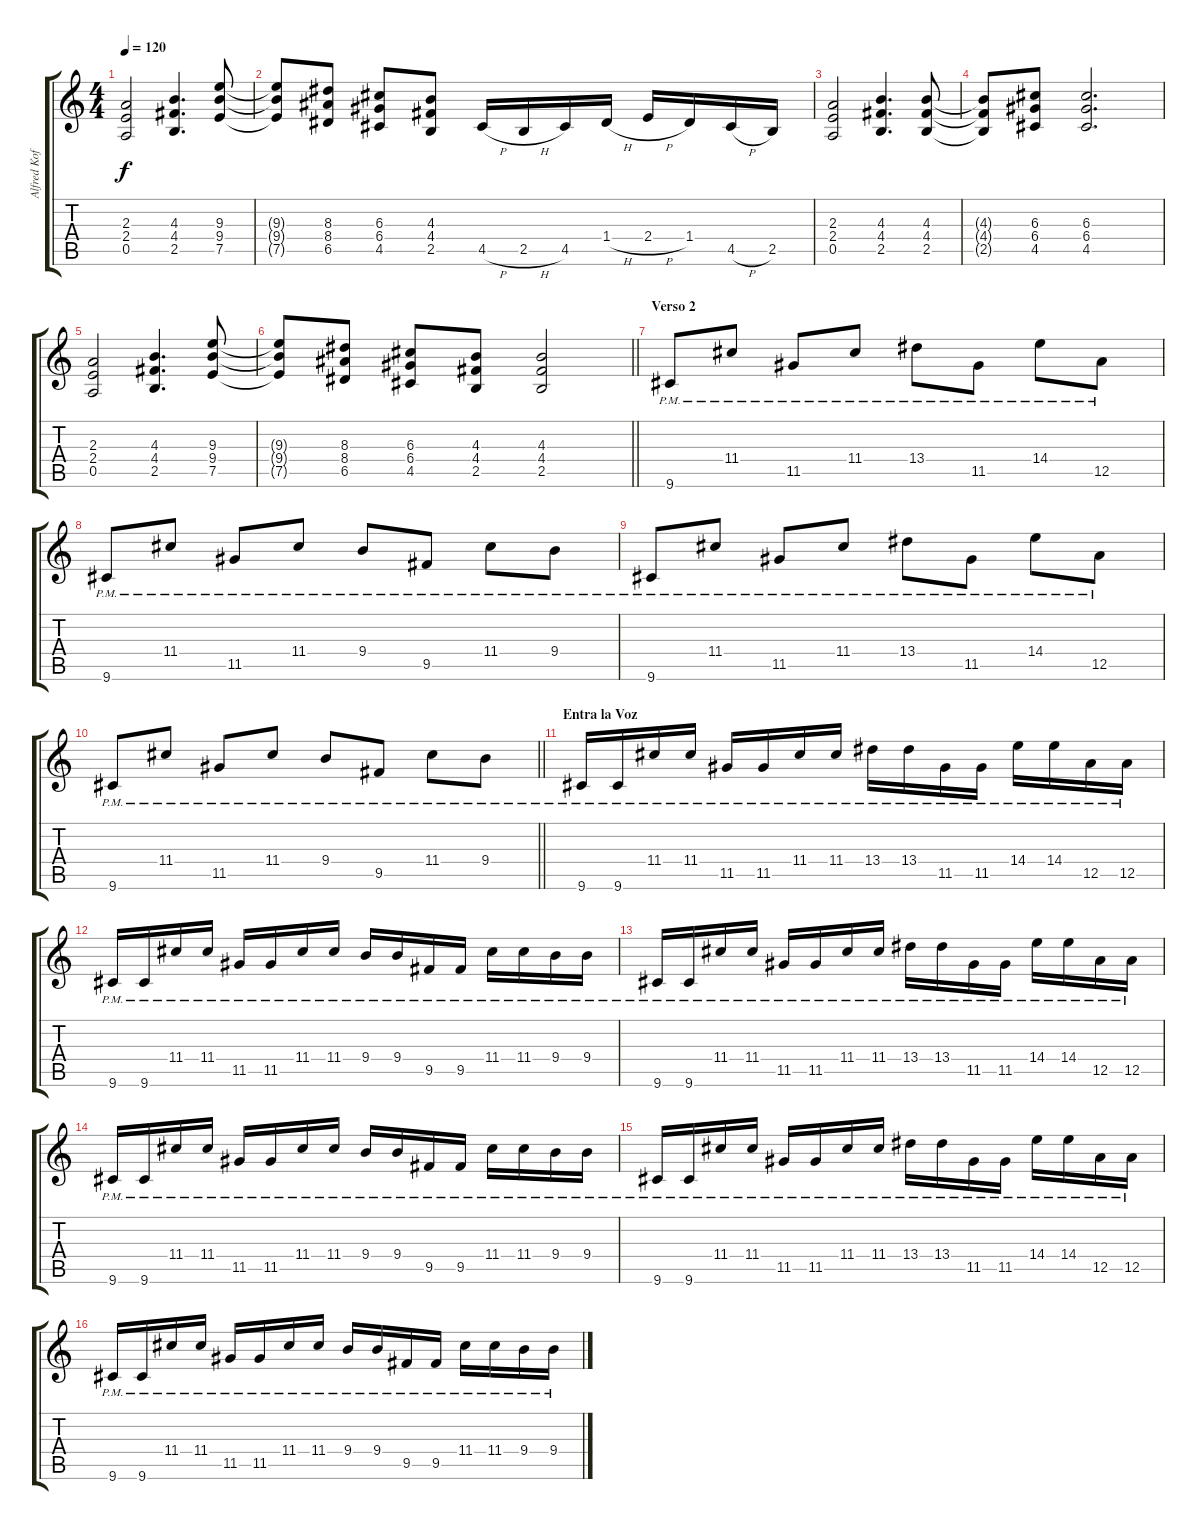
\track ("Alfred Koffler" "Alfred Kof") {instrument distortionguitar}
\staff {score tabs}
\tuning (E4 B3 G3 D3 A2 E2) {hide}
\ts (4 4)
\tempo 120
\clef g2
\ks c
(2.3 2.4 0.5).2{dy f} (4.3 4.4 2.5).4{d} (9.3 9.4 7.5).8 |
(9.3{t} 9.4{t} 7.5{t}).8 (8.3 8.4 6.5).8 (6.3 6.4 4.5).8 (4.3 4.4 2.5).8 4.5{h}.16 2.5{h}.16 4.5.16 1.4{h}.16 2.4{h}.16 1.4.16 4.5{h}.16 2.5.16 |
(2.3 2.4 0.5).2 (4.3 4.4 2.5).4{d} (4.3 4.4 2.5).8 |
(4.3{t} 4.4{t} 2.5{t}).8 (6.3 6.4 4.5).8 (6.3 6.4 4.5).2{d} |
(2.3 2.4 0.5).2 (4.3 4.4 2.5).4{d} (9.3 9.4 7.5).8 |
\barLineRight lightlight
(9.3{t} 9.4{t} 7.5{t}).8 (8.3 8.4 6.5).8 (6.3 6.4 4.5).8 (4.3 4.4 2.5).8 (4.3 4.4 2.5).2 |
\section ("" "Verso 2")
9.6{pm}.8 11.4{pm}.8 11.5{pm}.8 11.4{pm}.8 13.4{pm}.8 11.5{pm}.8 14.4{pm}.8 12.5{pm}.8 |
9.6{pm}.8 11.4{pm}.8 11.5{pm}.8 11.4{pm}.8 9.4{pm}.8 9.5{pm}.8 11.4{pm}.8 9.4{pm}.8 |
9.6{pm}.8 11.4{pm}.8 11.5{pm}.8 11.4{pm}.8 13.4{pm}.8 11.5{pm}.8 14.4{pm}.8 12.5{pm}.8 |
\barLineRight lightlight
9.6{pm}.8 11.4{pm}.8 11.5{pm}.8 11.4{pm}.8 9.4{pm}.8 9.5{pm}.8 11.4{pm}.8 9.4{pm}.8 |
\section ("" "Entra la Voz")
9.6{pm}.16 9.6{pm}.16 11.4{pm}.16 11.4{pm}.16 11.5{pm}.16 11.5{pm}.16 11.4{pm}.16 11.4{pm}.16 13.4{pm}.16 13.4{pm}.16 11.5{pm}.16 11.5{pm}.16 14.4{pm}.16 14.4{pm}.16 12.5{pm}.16 12.5{pm}.16 |
9.6{pm}.16 9.6{pm}.16 11.4{pm}.16 11.4{pm}.16 11.5{pm}.16 11.5{pm}.16 11.4{pm}.16 11.4{pm}.16 9.4{pm}.16 9.4{pm}.16 9.5{pm}.16 9.5{pm}.16 11.4{pm}.16 11.4{pm}.16 9.4{pm}.16 9.4{pm}.16 |
9.6{pm}.16 9.6{pm}.16 11.4{pm}.16 11.4{pm}.16 11.5{pm}.16 11.5{pm}.16 11.4{pm}.16 11.4{pm}.16 13.4{pm}.16 13.4{pm}.16 11.5{pm}.16 11.5{pm}.16 14.4{pm}.16 14.4{pm}.16 12.5{pm}.16 12.5{pm}.16 |
9.6{pm}.16 9.6{pm}.16 11.4{pm}.16 11.4{pm}.16 11.5{pm}.16 11.5{pm}.16 11.4{pm}.16 11.4{pm}.16 9.4{pm}.16 9.4{pm}.16 9.5{pm}.16 9.5{pm}.16 11.4{pm}.16 11.4{pm}.16 9.4{pm}.16 9.4{pm}.16 |
9.6{pm}.16 9.6{pm}.16 11.4{pm}.16 11.4{pm}.16 11.5{pm}.16 11.5{pm}.16 11.4{pm}.16 11.4{pm}.16 13.4{pm}.16 13.4{pm}.16 11.5{pm}.16 11.5{pm}.16 14.4{pm}.16 14.4{pm}.16 12.5{pm}.16 12.5{pm}.16 |
9.6{pm}.16 9.6{pm}.16 11.4{pm}.16 11.4{pm}.16 11.5{pm}.16 11.5{pm}.16 11.4{pm}.16 11.4{pm}.16 9.4{pm}.16 9.4{pm}.16 9.5{pm}.16 9.5{pm}.16 11.4{pm}.16 11.4{pm}.16 9.4{pm}.16 9.4{pm}.16
